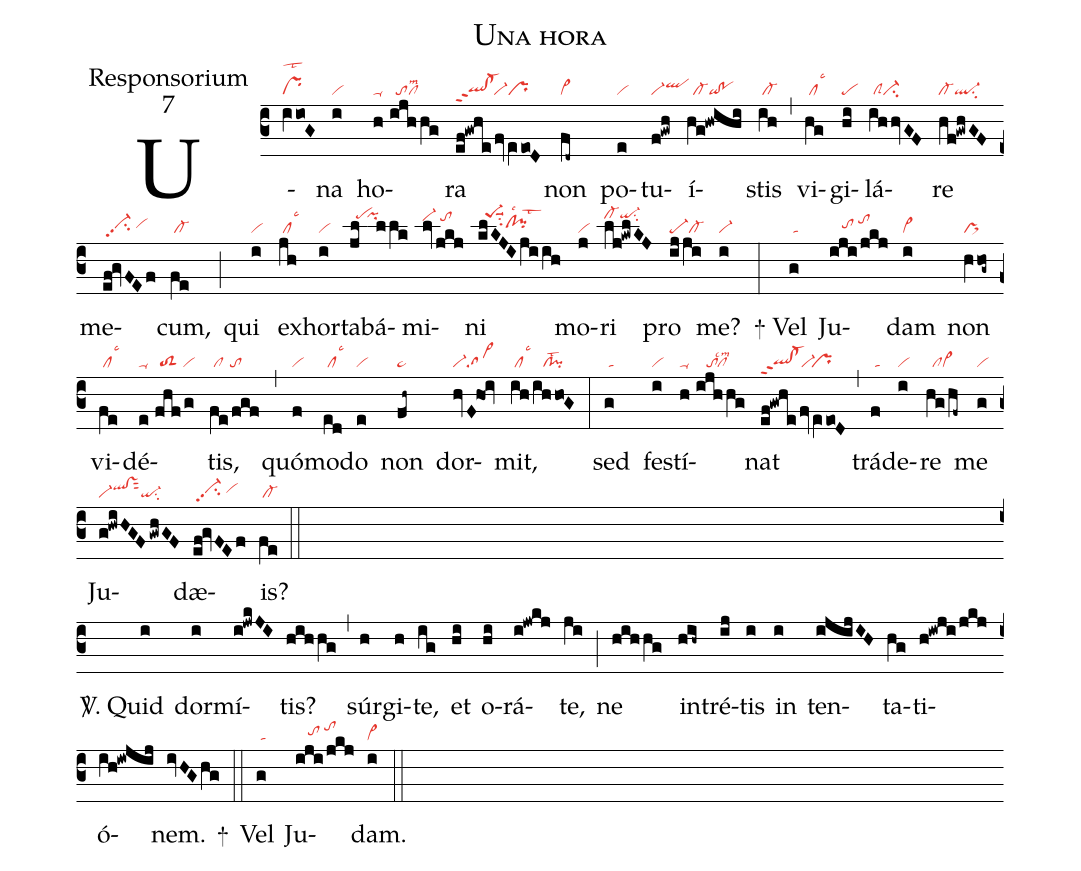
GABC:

name:Una hora;
office-part:Responsorium;
mode:7;
nabc-lines: 1;
%%
(c3)
U(iVio!G|prlst2)na(i|vi) ho(h//ijhhg|ta-////tocllsm2)ra(ef!gwhe/fveVeo!D|qlhg!cl-hgppt2``vi-pr) non(fd~|cl~) po(e|vi)tu(f!gwh|vi-qlhi)í(hg!hwihi|//cl-qi!po)stis(ih|/cl-) (,)
vi(hg|/cllsc3)gi(hi|pe)lá(ihhvGF|/clSci-)re(hf!gwhGF|cl-ql-su2) me(ef!gvFEf|/vi-hhpp2su2/vihh)cum,(fe|/cl-) (;)
qui(i|vi) ex(jh|/cllsc3)hor(i|vi)ta(jl|//pehl``pihl)bá(llk)mi(lvjkj|vi-hk/tohk)ni(klKJI/jiih|//pe-1hlsuu1su2clhh!pihhlsc1lst3) mo(j|vi)ri(lj!kwlKJ|cl-hlqi-hlsu2) pro(ijji|pe-cl-) me?(i|vi-) (:)
+ Vel(g|/ta) Ju(iji/jkj|////tohh/tohj)dam(i|vi>) non(hVhog~|pr>) vi(fe|/cllsc3)dé(e//fhf/g|ta-///toS2/vi)tis,(fe/fgf|/cl//to) (,)
quó(f|vi)mo(ed|/cllsc3)do(e|vi) non(fh~|pe~) dor(hv/F!ho!iv|vi-sa>)mit,(ih/ihho!G|/cllsc3///cl!pilst2) (:)
sed(g|/ta) fe(i|vi)stí(h//ijhhg|ta-/////to`cllscm2)nat(ef!gwhe/fveVeo!D|qlhg!cl-hgppt2`vi-`pr) (,)
trá(f|/ta)de(i|vi)re(hg/hf~|//clcl~) me(g|vi) Ju(g!hwiHGF/gwhGF|vi-qlhi!vshisut2qi-su2)dæ(ef!gvFEf|/vi-hhpp2su2/vihh)is?(fe|/cl-) (::Z)
<sp>V/</sp>. Quid(i) dor(i)mí(i!jwkJI)tis?(hihhg) (,)
súr(h)gi(h)te,(ig) et(hi) o(hi)rá(i!jwkj)te,(ji) (;)
ne(hihhg) in(hih~)tré(ij)tis(i) in(i) ten(ijijIH)ta(hg)ti(h!iwji/jkj)ó(ih!iwjij)nem.(ivHGhg) +(::)
Vel(g|/ta) Ju(iji/jkj|////tohh/tohj)dam.(i|vi>) (::)
